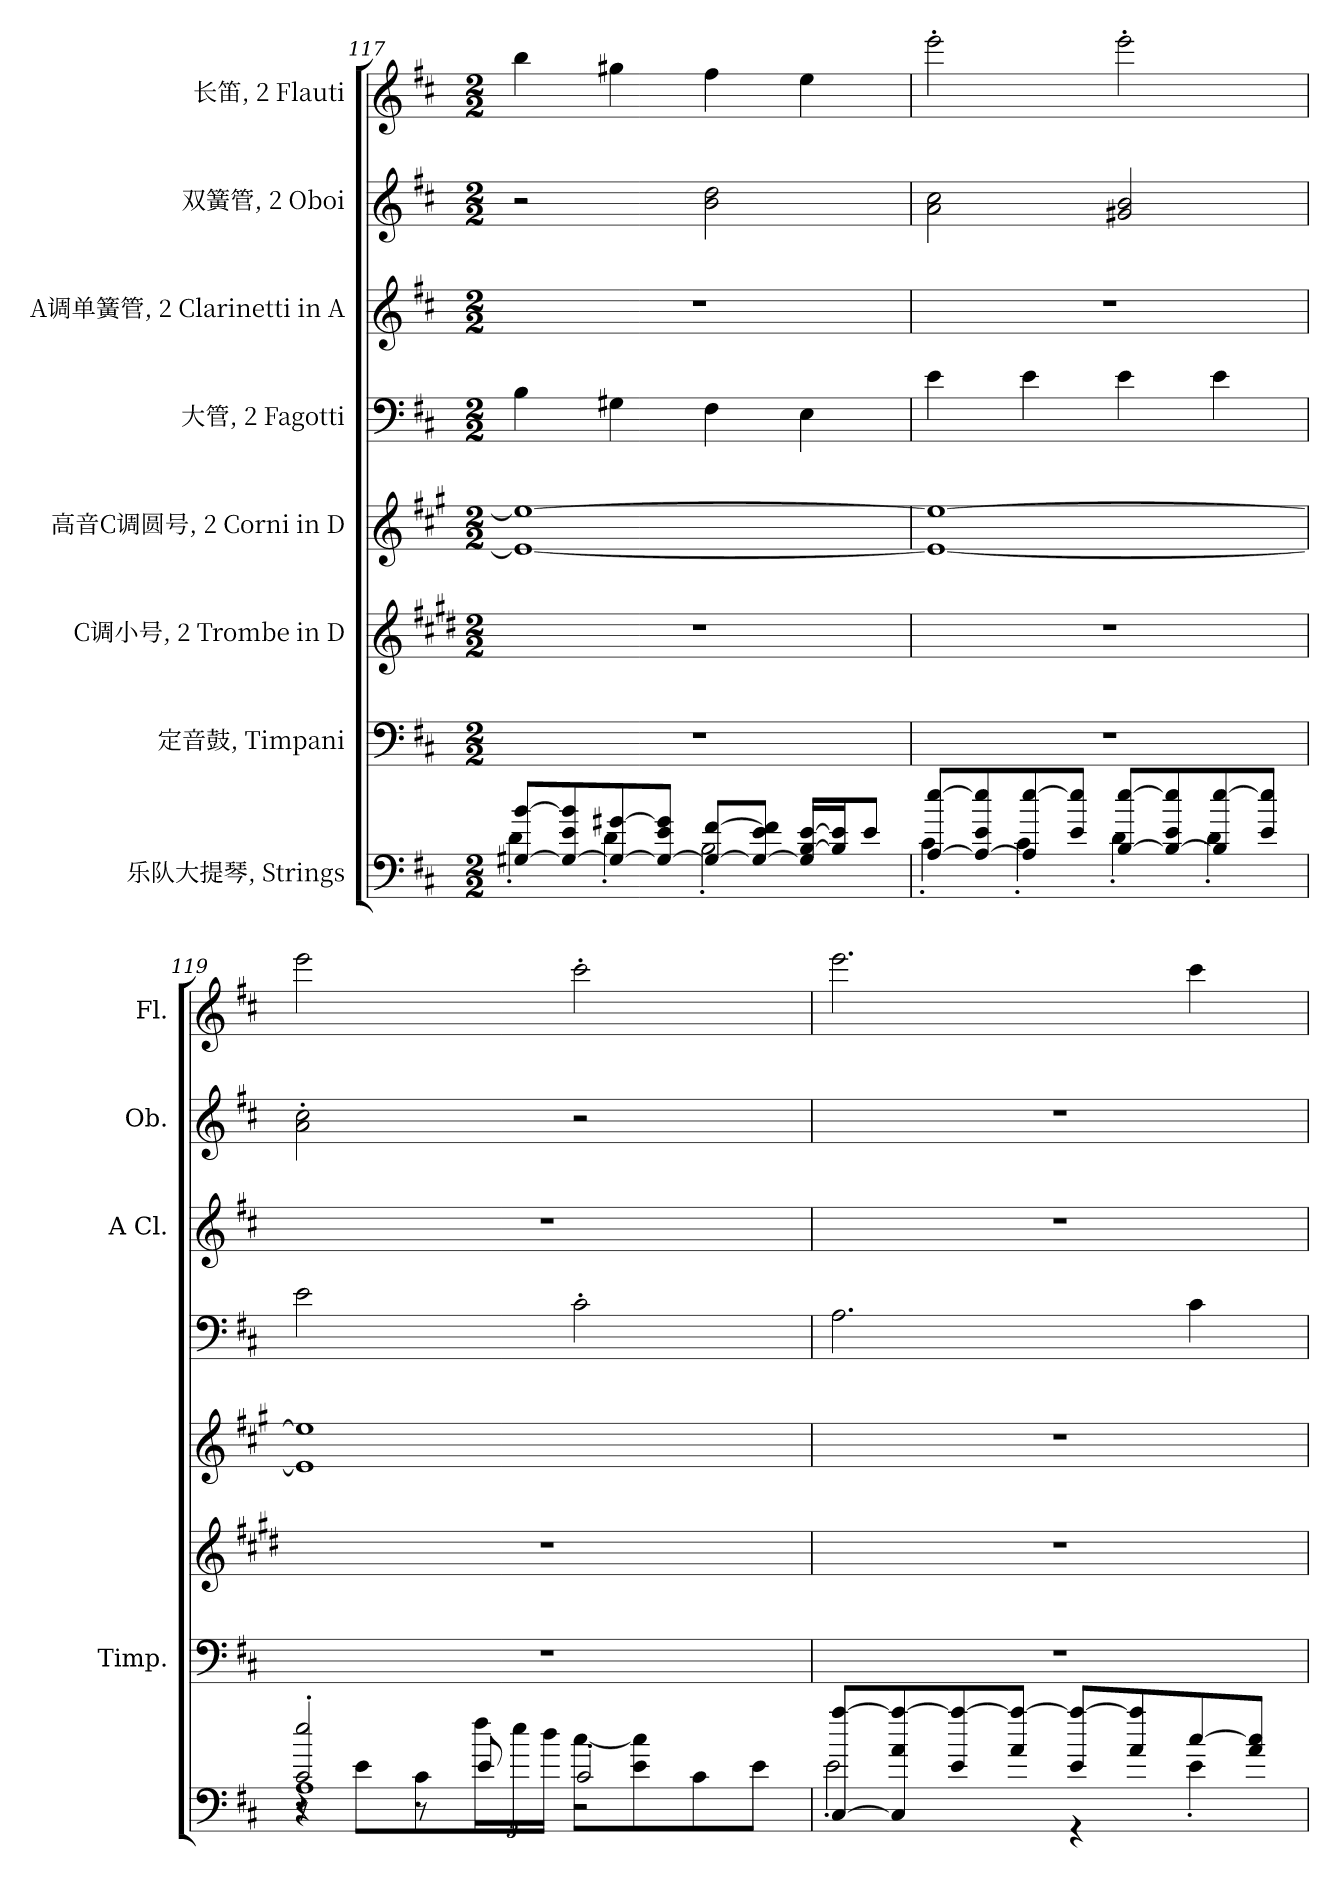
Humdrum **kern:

**kern	**kern	**kern	**kern	**kern	**kern	**kern	**kern
*part8	*part7	*part6	*part5	*part4	*part3	*part2	*part1
*staff8	*staff7	*staff6	*staff5	*staff4	*staff3	*staff2	*staff1
*I"乐队大提琴, Strings	*I"定音鼓, Timpani	*I"C调小号, 2 Trombe in D	*I"高音C调圆号, 2 Corni in D	*I"大管, 2 Fagotti	*I"A调单簧管, 2 Clarinetti in A	*I"双簧管, 2 Oboi	*I"长笛, 2 Flauti
*	*I'Timp.	*	*	*	*I'A Cl.	*I'Ob.	*I'Fl.
!!LO:PB:g=z
*clefF4	*clefF4	*clefG2	*clefG2	*clefF4	*clefG2	*clefG2	*clefG2
*	*	*ITrd1c2	*ITrd4c7	*	*ITrd2c3	*	*
*k[f#c#]	*k[f#c#]	*k[f#c#]	*k[f#c#]	*k[f#c#]	*k[f#c#g#d#a#]	*k[f#c#]	*k[f#c#]
*M2/2	*M2/2	*M2/2	*M2/2	*M2/2	*M2/2	*M2/2	*M2/2
=117	=117	=117	=117	=117	=117	=117	=117
*^	*	*	*	*	*	*	*
[8G#X/ [8b/L	4d'\	1r	1r	1A_ 1a_	4B\	1r	2r	4bb\
8G#/_ 8e/ 8b/]	.	.	.	.	.	.	.	.
8G#/_ [8g#X/	4d'\	.	.	.	4G#X\	.	.	4gg#X\
8G#/_ 8e/ 8g#/]J	.	.	.	.	.	.	.	.
8G#/_ [8f#/L	2B'\	.	.	.	4F#\	.	2b\ 2dd\	4ff#\
8G#/_ 8e/ 8f#/]J	.	.	.	.	.	.	.	.
16G#/] [16B/ [16e/LL	.	.	.	.	4E\	.	.	4ee\
16B/] 16e/]J	.	.	.	.	.	.	.	.
8e/J	.	.	.	.	.	.	.	.
=118	=118	=118	=118	=118	=118	=118	=118	=118
[8A/ [8ee/L	4c#'\	1r	1r	1A_ 1a_	4e\	1r	2a\ 2cc#\	2eee'\
8A/_ 8e/ 8ee/]	.	.	.	.	.	.	.	.
8A/] [8ee/	4c#'\	.	.	.	4e\	.	.	.
8e/ 8ee/]J	.	.	.	.	.	.	.	.
[8B/ [8ee/L	4d'\	.	.	.	4e\	.	2g#X/ 2b/	2eee'\
8B/_ 8e/ 8ee/]	.	.	.	.	.	.	.	.
8B/] [8ee/	4d'\	.	.	.	4e\	.	.	.
8e/ 8ee/]J	.	.	.	.	.	.	.	.
!!LO:PB:g=z
=119	=119	=119	=119	=119	=119	=119	=119	=119
*^	*^	*	*	*	*	*	*	*
2c#/' 2ee/'	8r	4r	1A	1r	1r	1A] 1a]	2e\	1r	2a\' 2cc#\'	2eee\
.	8e\L	.	.	.	.	.	.	.	.	.
.	8c#\	8r	.	.	.	.	.	.	.	.
*	*Xbrackettup	*	*	*	*	*	*	*	*	*
.	24ff#\L	8e/	.	.	.	.	.	.	.	.
.	24ee\	.	.	.	.	.	.	.	.	.
.	24dd\JJ	.	.	.	.	.	.	.	.	.
2r	[8cc#\L	2c#'/	.	.	.	.	2c#'\	.	2r	2ccc#'\
.	8e\ 8cc#\]	.	.	.	.	.	.	.	.	.
.	8c#\	.	.	.	.	.	.	.	.	.
.	8e\J	.	.	.	.	.	.	.	.	.
*	*v	*v	*v	*	*	*	*	*	*	*
=120	=120	=120	=120	=120	=120	=120	=120	=120
[8C#/ [8aa/L	2e'\	1r	1r	1r	2.A\	1r	1r	2.eee\
8C#/] 8a/ 8aa/_	.	.	.	.	.	.	.	.
8e/ 8aa/_	.	.	.	.	.	.	.	.
8a/ 8aa/_J	.	.	.	.	.	.	.	.
8e/ 8aa/_L	4r	.	.	.	.	.	.	.
8a/ 8aa/]	.	.	.	.	.	.	.	.
[8cc#/	4e'\	.	.	.	4c#\	.	.	4ccc#\
8a/ 8cc#/]J	.	.	.	.	.	.	.	.
*v	*v	*	*	*	*	*	*	*
=	=	=	=	=	=	=	=
*-	*-	*-	*-	*-	*-	*-	*-
